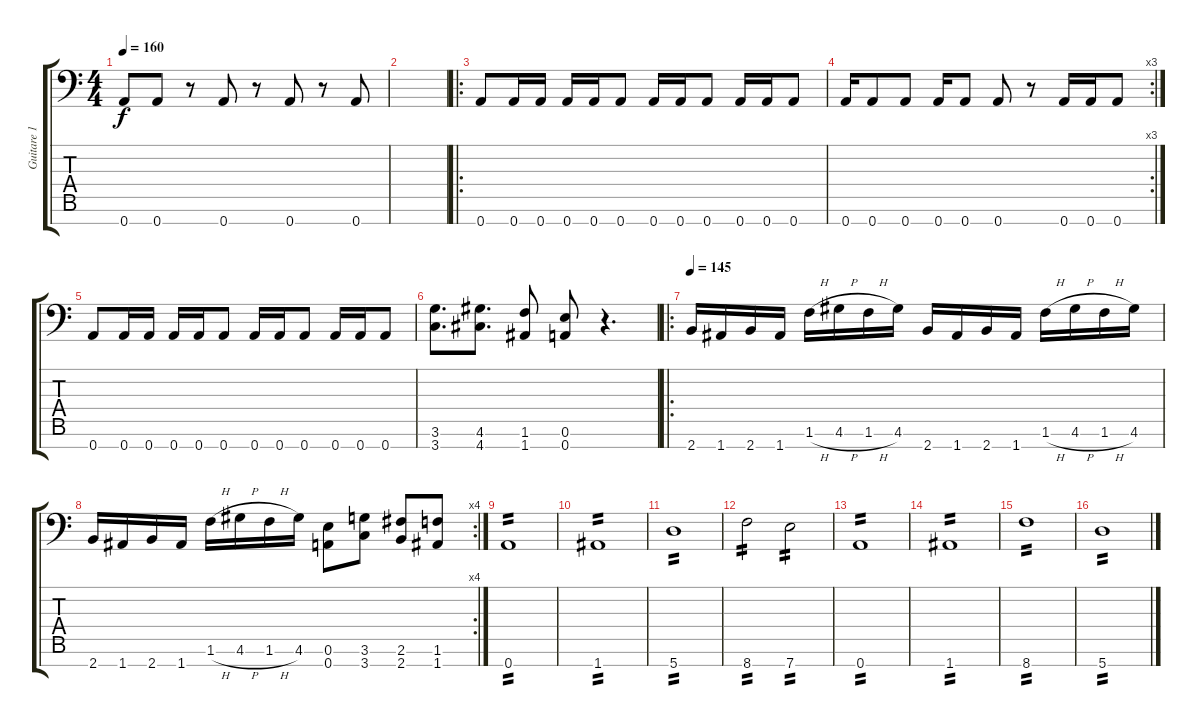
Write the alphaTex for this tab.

\track ("Guitare 1" "Guitare 1") {instrument distortionguitar}
\staff {score tabs}
\tuning (E4 B3 G3 D3 A2 E2 A1) {hide}
\ts (4 4)
\tempo 160
\clef f4
\ks c
0.7.8{dy f} 0.7.8 r.8 0.7.8 r.8 0.7.8 r.8 0.7.8 |
|
\ro
0.7.8 0.7.16 0.7.16 0.7.16 0.7.16 0.7.8 0.7.16 0.7.16 0.7.8 0.7.16 0.7.16 0.7.8 |
\rc 3
0.7.16 0.7.8 0.7.8 0.7.16 0.7.8 0.7.8 r.8 0.7.16 0.7.16 0.7.8 |
0.7.8 0.7.16 0.7.16 0.7.16 0.7.16 0.7.8 0.7.16 0.7.16 0.7.8 0.7.16 0.7.16 0.7.8 |
(3.6 3.7).8{d} (4.6 4.7).8{d} (1.6 1.7).8 (0.6 0.7).8 r.4{d} |
\ro
\tempo 145
2.7.16 1.7.16 2.7.16 1.7.16 1.6{h}.16 4.6{h}.16 1.6{h}.16 4.6.16 2.7.16 1.7.16 2.7.16 1.7.16 1.6{h}.16 4.6{h}.16 1.6{h}.16 4.6.16 |
\rc 4
2.7.16 1.7.16 2.7.16 1.7.16 1.6{h}.16 4.6{h}.16 1.6{h}.16 4.6.16 (0.6 0.7).8 (3.6 3.7).8 (2.6 2.7).8 (1.6 1.7).8 |
0.7.1{tp 2} |
1.7.1{tp 2} |
5.7.1{tp 2} |
8.7.2{tp 2} 7.7.2{tp 2} |
0.7.1{tp 2} |
1.7.1{tp 2} |
8.7.1{tp 2} |
5.7.1{tp 2}
